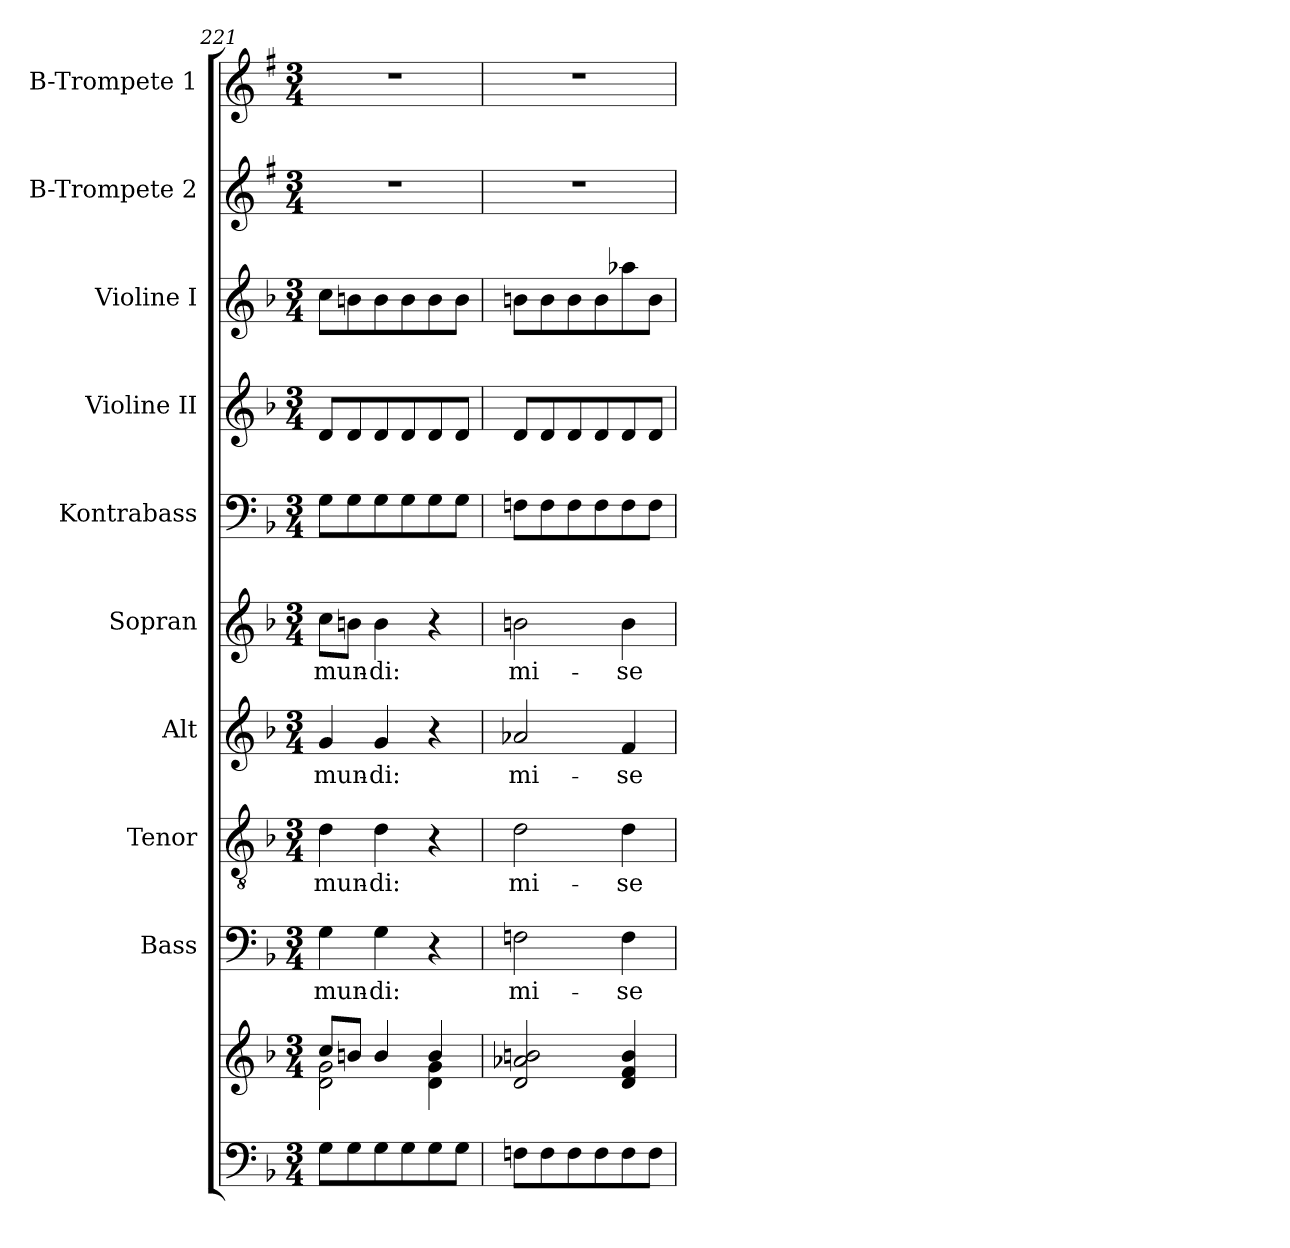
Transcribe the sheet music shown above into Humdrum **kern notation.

**kern	**kern	**kern	**text	**kern	**text	**kern	**text	**kern	**text	**kern	**kern	**kern	**kern	**kern
*part10	*part10	*part9	*part9	*part8	*part8	*part7	*part7	*part6	*part6	*part5	*part4	*part3	*part2	*part1
*staff11	*staff10	*staff9	*staff9	*staff8	*staff8	*staff7	*staff7	*staff6	*staff6	*staff5	*staff4	*staff3	*staff2	*staff1
*	*	*I"Bass	*	*I"Tenor	*	*I"Alt	*	*I"Sopran	*	*I"Kontrabass	*I"Violine II	*I"Violine I	*I"B-Trompete 2	*I"B-Trompete 1
*	*	*I'B.	*	*I'T.	*	*I'A.	*	*I'S.	*	*I'Kb.	*I'Vl. II	*I'Vl. I	*I'B Trp. 2	*I'B Trp. 1
!!LO:PB:g=z
*clefF4	*clefG2	*clefF4	*	*clefGv2	*	*clefG2	*	*clefG2	*	*clefF4	*clefG2	*clefG2	*clefG2	*clefG2
*	*	*	*	*	*	*	*	*	*	*ITrd7c12	*	*	*ITrd1c2	*ITrd1c2
*k[b-]	*k[b-]	*k[b-]	*	*k[b-]	*	*k[b-]	*	*k[b-]	*	*k[b-]	*k[b-]	*k[b-]	*k[b-]	*k[b-]
*F:	*F:	*F:	*	*F:	*	*F:	*	*F:	*	*F:	*F:	*F:	*F:	*F:
*M3/4	*M3/4	*M3/4	*	*M3/4	*	*M3/4	*	*M3/4	*	*M3/4	*M3/4	*M3/4	*M3/4	*M3/4
=221	=221	=221	=221	=221	=221	=221	=221	=221	=221	=221	=221	=221	=221	=221
*	*^	*	*	*	*	*	*	*	*	*	*	*	*	*
!	!	!	!	!LO:LY:b	!	!LO:LY:b	!	!LO:LY:b	!	!LO:LY:b	!	!	!	!	!
8G\L	8cc/L	2d\ 2g\	4G\	mun-	4d\	mun-	4g/	mun-	8cc\L	mun-	8GG\L	8d/L	8cc\L	2.r	2.r
8G\	8bn/J	.	.	.	.	.	.	.	8bn\J	.	8GG\	8d/	8bn\	.	.
!	!	!	!	!LO:LY:b	!	!LO:LY:b	!	!LO:LY:b	!	!LO:LY:b	!	!	!	!	!
8G\	4b/	.	4G\	-di:	4d\	-di:	4g/	-di:	4b\	-di:	8GG\	8d/	8b\	.	.
8G\	.	.	.	.	.	.	.	.	.	.	8GG\	8d/	8b\	.	.
8G\	4b/	4d\ 4g\	4r	.	4r	.	4r	.	4r	.	8GG\	8d/	8b\	.	.
8G\J	.	.	.	.	.	.	.	.	.	.	8GG\J	8d/J	8b\J	.	.
*	*v	*v	*	*	*	*	*	*	*	*	*	*	*	*	*
=222	=222	=222	=222	=222	=222	=222	=222	=222	=222	=222	=222	=222	=222	=222
!	!	!	!LO:LY:b	!	!LO:LY:b	!	!LO:LY:b	!	!LO:LY:b	!	!	!	!	!
8Fn\L	2d/ 2a-X/ 2bn/	2Fn\	mi-	2d\	mi-	2a-X/	mi-	2bn\	mi-	8FFn\L	8d/L	8bn\L	2.r	2.r
8F\	.	.	.	.	.	.	.	.	.	8FF\	8d/	8b\	.	.
8F\	.	.	.	.	.	.	.	.	.	8FF\	8d/	8b\	.	.
8F\	.	.	.	.	.	.	.	.	.	8FF\	8d/	8b\	.	.
!	!	!	!LO:LY:b	!	!LO:LY:b	!	!LO:LY:b	!	!LO:LY:b	!	!	!	!	!
8F\	4d/ 4f/ 4b/	4F\	-se-	4d\	-se-	4f/	-se-	4b\	-se-	8FF\	8d/	8aa-X\	.	.
8F\J	.	.	.	.	.	.	.	.	.	8FF\J	8d/J	8b\J	.	.
=	=	=	=	=	=	=	=	=	=	=	=	=	=	=
*-	*-	*-	*-	*-	*-	*-	*-	*-	*-	*-	*-	*-	*-	*-
